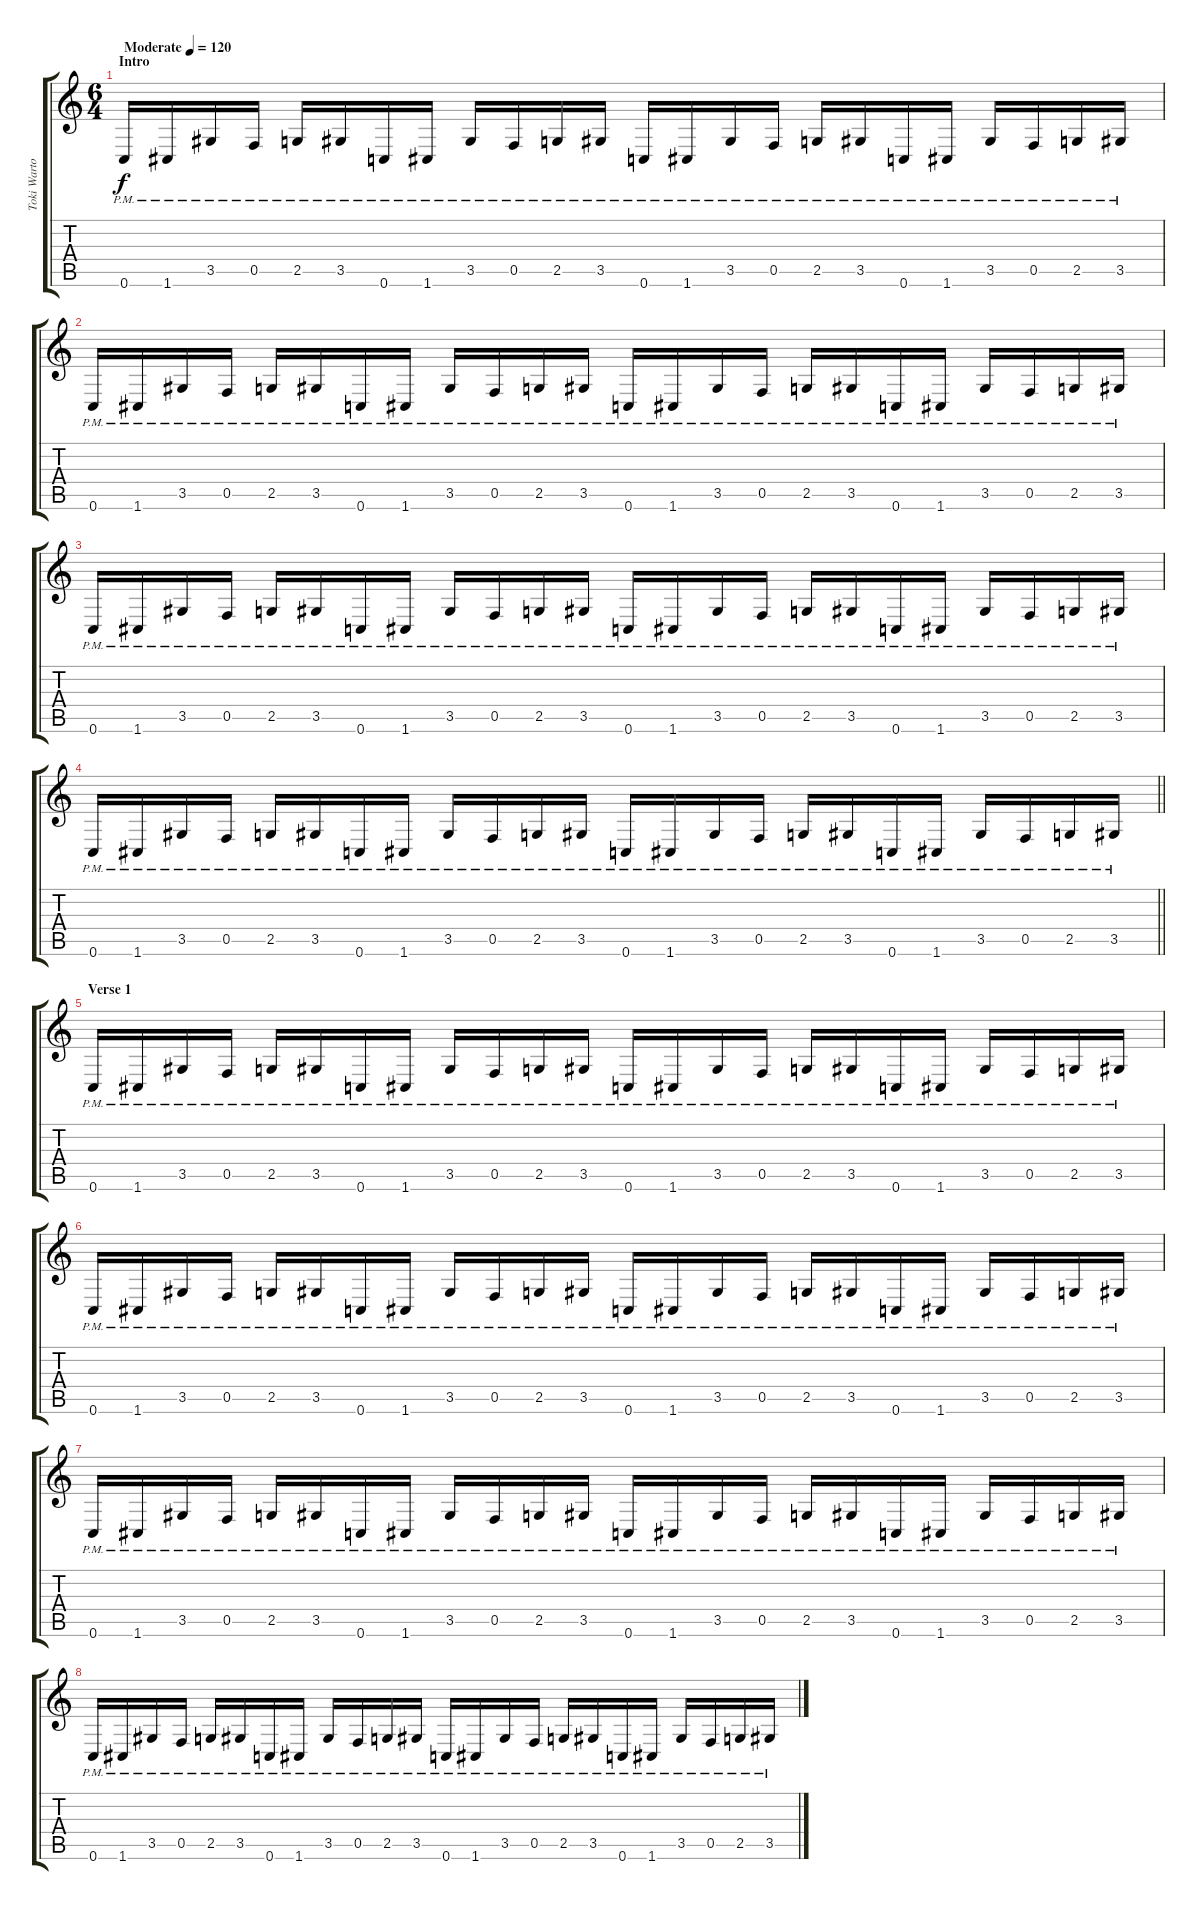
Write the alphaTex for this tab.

\track ("Toki Wartooth (Lead Guitar 2)" "Toki Warto") {instrument distortionguitar}
\staff {score tabs}
\tuning (C4 G3 Eb3 Bb2 F2 C2) {hide}
\ts (6 4)
\section ("" "Intro")
\tempo (120 "Moderate")
\clef g2
\ks c
0.6{pm}.16{dy f instrument distortionguitar} 1.6{pm}.16 3.5{pm}.16 0.5{pm}.16 2.5{pm}.16 3.5{pm}.16 0.6{pm}.16 1.6{pm}.16 3.5{pm}.16 0.5{pm}.16 2.5{pm}.16 3.5{pm}.16 0.6{pm}.16 1.6{pm}.16 3.5{pm}.16 0.5{pm}.16 2.5{pm}.16 3.5{pm}.16 0.6{pm}.16 1.6{pm}.16 3.5{pm}.16 0.5{pm}.16 2.5{pm}.16 3.5{pm}.16 |
0.6{pm}.16 1.6{pm}.16 3.5{pm}.16 0.5{pm}.16 2.5{pm}.16 3.5{pm}.16 0.6{pm}.16 1.6{pm}.16 3.5{pm}.16 0.5{pm}.16 2.5{pm}.16 3.5{pm}.16 0.6{pm}.16 1.6{pm}.16 3.5{pm}.16 0.5{pm}.16 2.5{pm}.16 3.5{pm}.16 0.6{pm}.16 1.6{pm}.16 3.5{pm}.16 0.5{pm}.16 2.5{pm}.16 3.5{pm}.16 |
0.6{pm}.16 1.6{pm}.16 3.5{pm}.16 0.5{pm}.16 2.5{pm}.16 3.5{pm}.16 0.6{pm}.16 1.6{pm}.16 3.5{pm}.16 0.5{pm}.16 2.5{pm}.16 3.5{pm}.16 0.6{pm}.16 1.6{pm}.16 3.5{pm}.16 0.5{pm}.16 2.5{pm}.16 3.5{pm}.16 0.6{pm}.16 1.6{pm}.16 3.5{pm}.16 0.5{pm}.16 2.5{pm}.16 3.5{pm}.16 |
\barLineRight lightlight
0.6{pm}.16 1.6{pm}.16 3.5{pm}.16 0.5{pm}.16 2.5{pm}.16 3.5{pm}.16 0.6{pm}.16 1.6{pm}.16 3.5{pm}.16 0.5{pm}.16 2.5{pm}.16 3.5{pm}.16 0.6{pm}.16 1.6{pm}.16 3.5{pm}.16 0.5{pm}.16 2.5{pm}.16 3.5{pm}.16 0.6{pm}.16 1.6{pm}.16 3.5{pm}.16 0.5{pm}.16 2.5{pm}.16 3.5{pm}.16 |
\section ("" "Verse 1")
0.6{pm}.16 1.6{pm}.16 3.5{pm}.16 0.5{pm}.16 2.5{pm}.16 3.5{pm}.16 0.6{pm}.16 1.6{pm}.16 3.5{pm}.16 0.5{pm}.16 2.5{pm}.16 3.5{pm}.16 0.6{pm}.16 1.6{pm}.16 3.5{pm}.16 0.5{pm}.16 2.5{pm}.16 3.5{pm}.16 0.6{pm}.16 1.6{pm}.16 3.5{pm}.16 0.5{pm}.16 2.5{pm}.16 3.5{pm}.16 |
0.6{pm}.16 1.6{pm}.16 3.5{pm}.16 0.5{pm}.16 2.5{pm}.16 3.5{pm}.16 0.6{pm}.16 1.6{pm}.16 3.5{pm}.16 0.5{pm}.16 2.5{pm}.16 3.5{pm}.16 0.6{pm}.16 1.6{pm}.16 3.5{pm}.16 0.5{pm}.16 2.5{pm}.16 3.5{pm}.16 0.6{pm}.16 1.6{pm}.16 3.5{pm}.16 0.5{pm}.16 2.5{pm}.16 3.5{pm}.16 |
0.6{pm}.16 1.6{pm}.16 3.5{pm}.16 0.5{pm}.16 2.5{pm}.16 3.5{pm}.16 0.6{pm}.16 1.6{pm}.16 3.5{pm}.16 0.5{pm}.16 2.5{pm}.16 3.5{pm}.16 0.6{pm}.16 1.6{pm}.16 3.5{pm}.16 0.5{pm}.16 2.5{pm}.16 3.5{pm}.16 0.6{pm}.16 1.6{pm}.16 3.5{pm}.16 0.5{pm}.16 2.5{pm}.16 3.5{pm}.16 |
0.6{pm}.16 1.6{pm}.16 3.5{pm}.16 0.5{pm}.16 2.5{pm}.16 3.5{pm}.16 0.6{pm}.16 1.6{pm}.16 3.5{pm}.16 0.5{pm}.16 2.5{pm}.16 3.5{pm}.16 0.6{pm}.16 1.6{pm}.16 3.5{pm}.16 0.5{pm}.16 2.5{pm}.16 3.5{pm}.16 0.6{pm}.16 1.6{pm}.16 3.5{pm}.16 0.5{pm}.16 2.5{pm}.16 3.5{pm}.16
